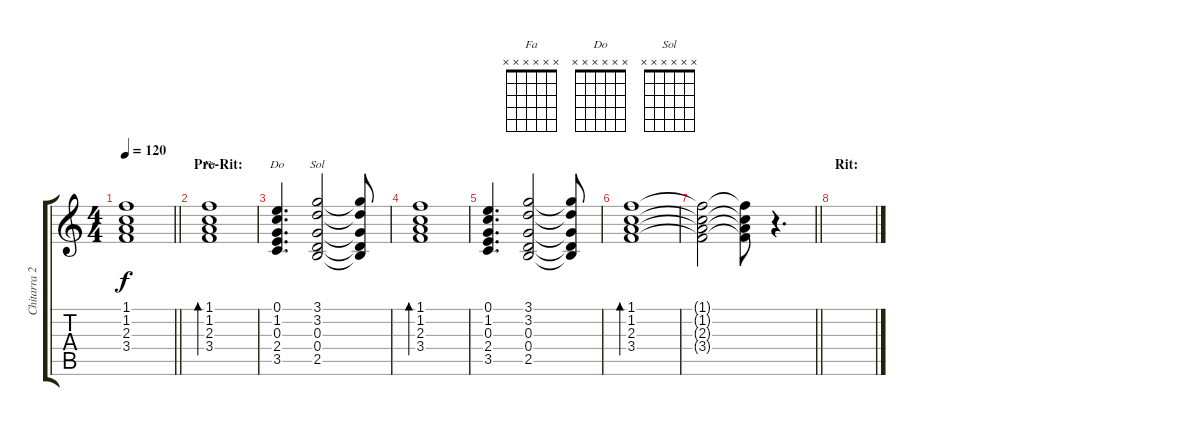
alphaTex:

\track ("Chitarra 2" "Chitarra 2") {instrument electricguitarclean}
\staff {score tabs}
\tuning (E4 B3 G3 D3 A2 E2) {hide}
\chord ("Fa" x x x x x x)
\chord ("Do" x x x x x x)
\chord ("Sol" x x x x x x)
\ts (4 4)
\tempo 120
\clef g2
\barLineRight lightlight
\ks c
(1.1{t} 1.2{t} 2.3{t} 3.4{t}).1{dy f} |
\section ("" "Pre-Rit:")
(1.1 1.2 2.3 3.4).1{bd 120 ch "Fa"} |
(0.1 1.2 0.3 2.4 3.5).4{d ch "Do"} (3.1 3.2 0.3 0.4 2.5).2{ch "Sol"} (3.1{t} 3.2{t} 0.3{t} 0.4{t} 2.5{t}).8 |
(1.1 1.2 2.3 3.4).1{bd 120} |
(0.1 1.2 0.3 2.4 3.5).4{d} (3.1 3.2 0.3 0.4 2.5).2 (3.1{t} 3.2{t} 0.3{t} 0.4{t} 2.5{t}).8 |
(1.1 1.2 2.3 3.4).1{bd 120} |
\barLineRight lightlight
(1.1{t} 1.2{t} 2.3{t} 3.4{t}).2 (1.1{t} 1.2{t} 2.3{t} 3.4{t}).8 r.4{d} |
\section ("" "Rit:")
